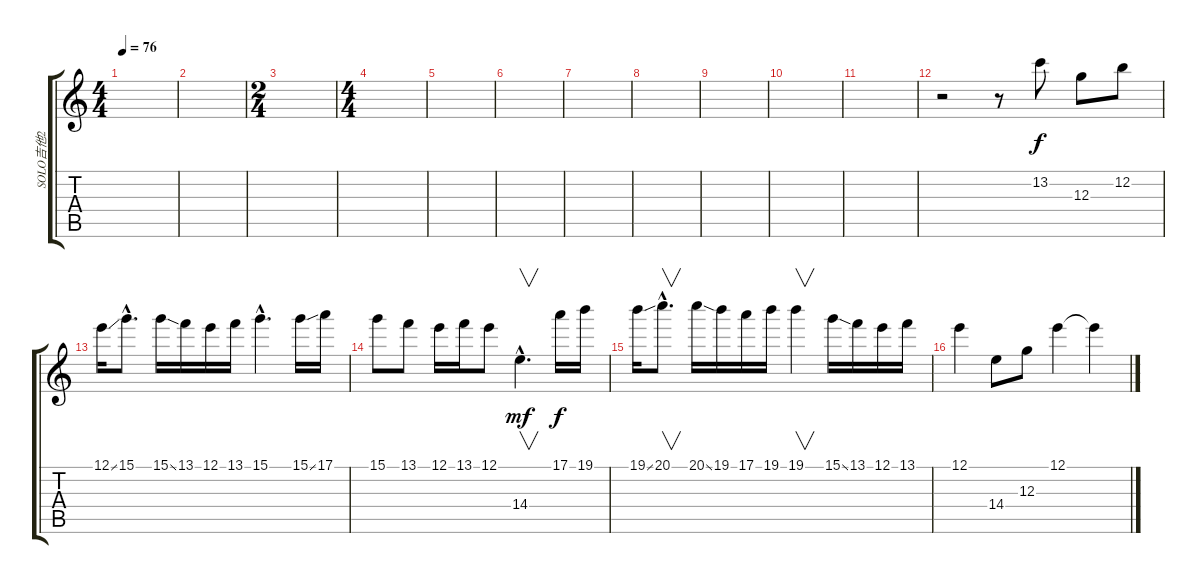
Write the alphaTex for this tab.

\track ("SOLO吉他2" "SOLO吉他2") {instrument overdrivenguitar}
\staff {score tabs}
\tuning (E4 B3 G3 D3 A2 E2) {hide}
\ts (4 4)
\tempo 76
\clef g2
\ks c
|
|
\ts (2 4)
|
\ts (4 4)
|
|
|
|
|
|
|
|
r.2 r.8 13.2.8 12.3.8 12.2.8 |
12.1{ss}.16 15.1{hac}.8{d} 15.1{ss}.16 13.1.16 12.1.16 13.1.16 15.1{hac}.4{d} 15.1{ss}.16 17.1.16 |
15.1.8 13.1.8 12.1.16 13.1.16 12.1.8 14.4{hac}.4{v d dy mf} 17.1.16{dy f} 19.1.16 |
19.1{ss}.16{volume 13} 20.1{hac}.8{v d} 20.1{ss}.16 19.1.16 17.1.16 19.1.16 19.1.4{v} 15.1{ss}.16{volume 14} 13.1.16 12.1.16 13.1.16 |
12.1.4 14.4.8 12.3.8 12.1.4 12.1{t}.4
